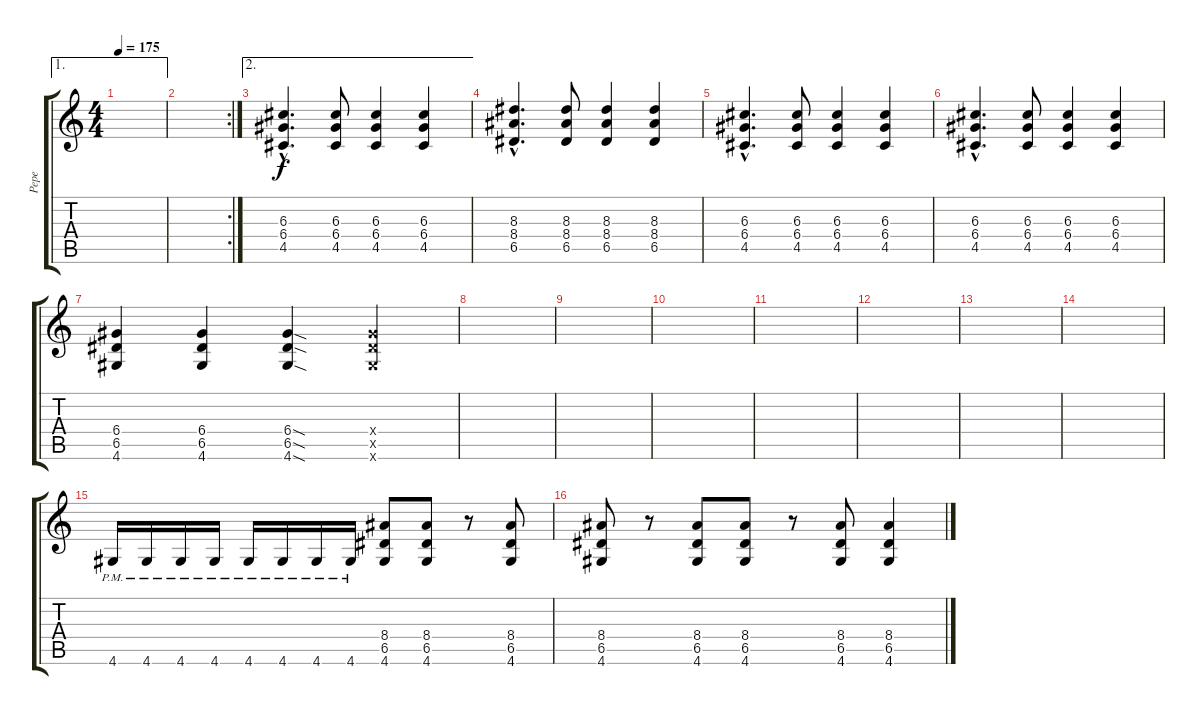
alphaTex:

\track ("Pepe" "Pepe") {instrument distortionguitar}
\staff {score tabs}
\tuning (E4 B3 G3 D3 A2 E2) {hide}
\ae 1
\ts (4 4)
\tempo 175
\clef g2
\ks c
|
\rc 2
|
\ae 2
(6.3{hac} 6.4{hac} 4.5{hac}).4{d} (6.3 6.4 4.5).8 (6.3 6.4 4.5).4 (6.3 6.4 4.5).4 |
(8.3{hac} 8.4{hac} 6.5{hac}).4{d} (8.3 8.4 6.5).8 (8.3 8.4 6.5).4 (8.3 8.4 6.5).4 |
(6.3{hac} 6.4{hac} 4.5{hac}).4{d} (6.3 6.4 4.5).8 (6.3 6.4 4.5).4 (6.3 6.4 4.5).4 |
(6.3{hac} 6.4{hac} 4.5{hac}).4{d} (6.3 6.4 4.5).8 (6.3 6.4 4.5).4 (6.3 6.4 4.5).4 |
(6.4 6.5 4.6).4 (6.4 6.5 4.6).4 (6.4{sod} 6.5{sod} 4.6{sod}).4 (6.4{x} 6.5{x} 4.6{x}).4 |
|
|
|
|
|
|
|
4.6{pm}.16{balance 8} 4.6{pm}.16 4.6{pm}.16 4.6{pm}.16 4.6{pm}.16 4.6{pm}.16 4.6{pm}.16 4.6{pm}.16 (8.4 6.5 4.6).8 (8.4 6.5 4.6).8 r.8 (8.4 6.5 4.6).8 |
(8.4 6.5 4.6).8 r.8 (8.4 6.5 4.6).8 (8.4 6.5 4.6).8 r.8 (8.4 6.5 4.6).8 (8.4 6.5 4.6).4
